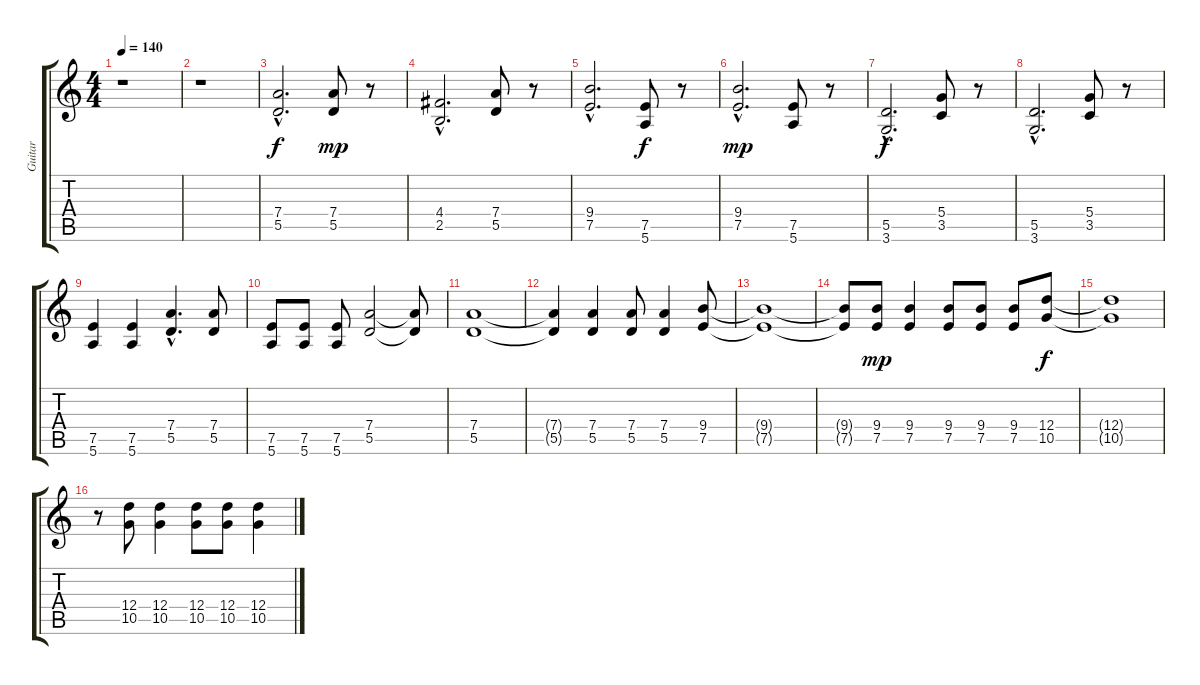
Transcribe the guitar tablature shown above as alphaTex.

\track ("Guitar" "Guitar") {instrument overdrivenguitar}
\staff {score tabs}
\tuning (E4 B3 G3 D3 A2 E2) {hide}
\ts (4 4)
\tempo 140
\clef g2
\ks c
r.1{dy f instrument overdrivenguitar} |
r.1 |
(7.4{hac} 5.5{hac}).2{d} (7.4 5.5).8{dy mp} r.8 |
(4.4{hac} 2.5{hac}).2{d} (7.4 5.5).8 r.8 |
(9.4{hac} 7.5{hac}).2{d} (7.5 5.6).8{dy f} r.8 |
(9.4{hac} 7.5{hac}).2{d dy mp} (7.5 5.6).8 r.8 |
(5.5{hac} 3.6{hac}).2{d dy f} (5.4 3.5).8 r.8 |
(5.5{hac} 3.6{hac}).2{d} (5.4 3.5).8 r.8 |
(7.5 5.6).4 (7.5 5.6).4 (7.4{hac} 5.5{hac}).4{d} (7.4 5.5).8 |
(7.5 5.6).8 (7.5 5.6).8 (7.5 5.6).8 (7.4 5.5).2 (7.4{t} 5.5{t}).8 |
(7.4 5.5).1 |
(7.4{t} 5.5{t}).4 (7.4 5.5).4 (7.4 5.5).8 (7.4 5.5).4 (9.4 7.5).8 |
(9.4{t} 7.5{t}).1 |
(9.4{t} 7.5{t}).8 (9.4 7.5).8{dy mp} (9.4 7.5).4 (9.4 7.5).8 (9.4 7.5).8 (9.4 7.5).8 (12.4 10.5).8{dy f} |
(12.4{t} 10.5{t}).1 |
r.8 (12.4 10.5).8 (12.4 10.5).4 (12.4 10.5).8 (12.4 10.5).8 (12.4 10.5).4
